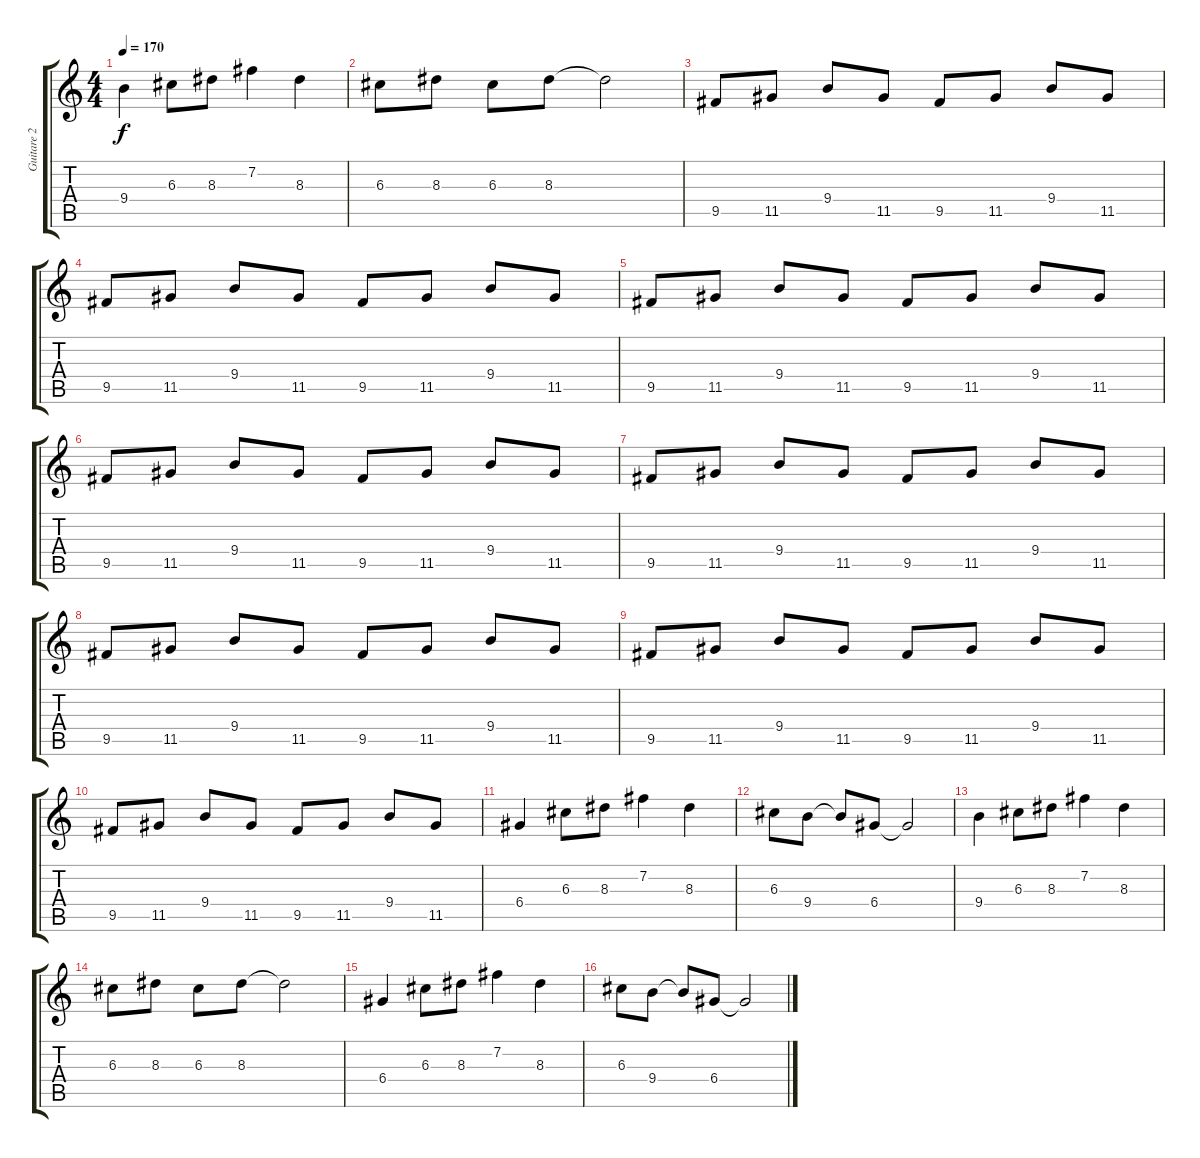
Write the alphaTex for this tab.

\track ("Guitare 2" "Guitare 2") {instrument acousticguitarsteel}
\staff {score tabs}
\tuning (E4 B3 G3 D3 A2 E2) {hide}
\ts (4 4)
\tempo 170
\clef g2
\ks c
9.4.4{dy f} 6.3.8 8.3.8 7.2.4 8.3.4 |
6.3.8 8.3.8 6.3.8 8.3.8 8.3{t}.2 |
9.5.8 11.5.8 9.4.8 11.5.8 9.5.8 11.5.8 9.4.8 11.5.8 |
9.5.8 11.5.8 9.4.8 11.5.8 9.5.8 11.5.8 9.4.8 11.5.8 |
9.5.8 11.5.8 9.4.8 11.5.8 9.5.8 11.5.8 9.4.8 11.5.8 |
9.5.8 11.5.8 9.4.8 11.5.8 9.5.8 11.5.8 9.4.8 11.5.8 |
9.5.8 11.5.8 9.4.8 11.5.8 9.5.8 11.5.8 9.4.8 11.5.8 |
9.5.8 11.5.8 9.4.8 11.5.8 9.5.8 11.5.8 9.4.8 11.5.8 |
9.5.8 11.5.8 9.4.8 11.5.8 9.5.8 11.5.8 9.4.8 11.5.8 |
9.5.8 11.5.8 9.4.8 11.5.8 9.5.8 11.5.8 9.4.8 11.5.8 |
6.4.4 6.3.8 8.3.8 7.2.4 8.3.4 |
6.3.8 9.4.8 9.4{t}.8 6.4.8 6.4{t}.2 |
9.4.4 6.3.8 8.3.8 7.2.4 8.3.4 |
6.3.8 8.3.8 6.3.8 8.3.8 8.3{t}.2 |
6.4.4 6.3.8 8.3.8 7.2.4 8.3.4 |
6.3.8 9.4.8 9.4{t}.8 6.4.8 6.4{t}.2
